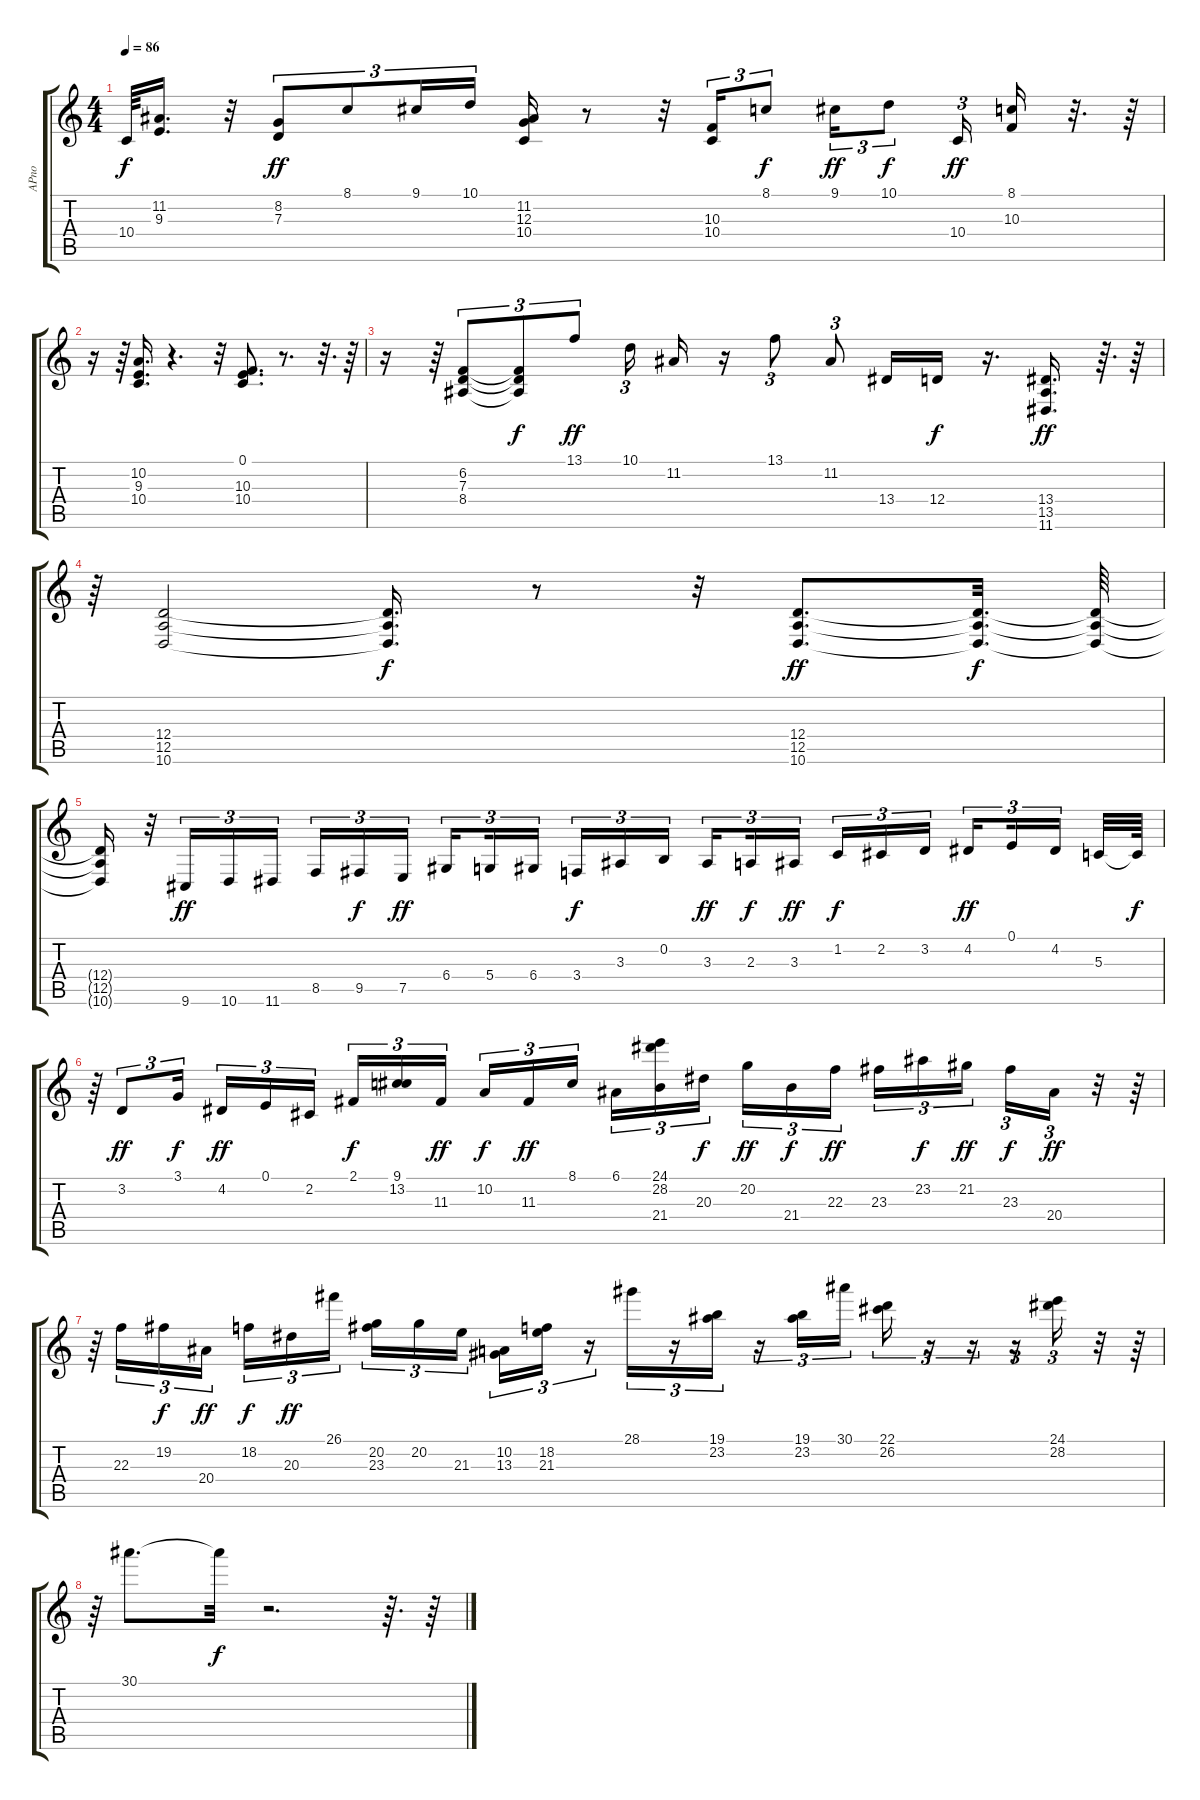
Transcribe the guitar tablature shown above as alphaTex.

\track ("APno" "APno") {instrument acousticgrandpiano}
\staff {score tabs}
\tuning (E4 B3 G3 D3 A2 E2) {hide}
\ts (4 4)
\tempo 86
\clef g2
\ks c
10.4{t}.64{dy f} (11.2 9.3).16{d} r.32 (8.2 7.3).8{tu (3 2) dy ff} 8.1.8{tu (3 2)} 9.1.16{tu (3 2)} 10.1.16{tu (3 2) beam splitsecondary} (11.2 12.3 10.4).16 r.8 r.32 (10.3 10.4).16{tu (3 2)} 8.1.8{tu (3 2) dy f} 9.1.16{tu (3 2) dy ff} 10.1.8{tu (3 2) dy f} 10.4.16{tu (3 2) dy ff} (8.1 10.3).16 r.32{d} r.64 |
r.16 r.64 (10.2 9.3 10.4).16{d} r.4{d} r.32 (0.1 10.3 10.4).8{d} r.8{d} r.32{d} r.64 |
r.16 r.64 (6.2 7.3 8.4).8{tu (3 2)} (6.2{t} 7.3{t} 8.4{t}).8{tu (3 2) dy f} 13.1.8{tu (3 2) dy ff} 10.1.16{tu (3 2)} 11.2.16 r.16 13.1.8{tu (3 2)} 11.2.8{tu (3 2)} 13.4.16 12.4.16{dy f} r.16{d} (13.4 13.5 11.6).16{d dy ff} r.64{d} r.64 |
r.64 (12.4 12.5 10.6).2 (12.4{t} 12.5{t} 10.6{t}).16{d dy f} r.8 r.32 (12.4 12.5 10.6).8{d dy ff} (12.4{t} 12.5{t} 10.6{t}).32{d dy f} (12.4{t} 12.5{t} 10.6{t}).64 |
(12.4{t} 12.5{t} 10.6{t}).16 r.32{tu (5 4)} 9.6.16{tu (3 2) dy ff} 10.6.16{tu (3 2)} 11.6.16{tu (3 2)} 8.5.16{tu (3 2)} 9.5.16{tu (3 2) dy f} 7.5.16{tu (3 2) dy ff} 6.4.16{tu (3 2) beam splitsecondary} 5.4.16{tu (3 2)} 6.4.16{tu (3 2)} 3.4.16{tu (3 2) dy f} 3.3.16{tu (3 2)} 0.2.16{tu (3 2)} 3.3.16{tu (3 2) dy ff beam splitsecondary} 2.3.16{tu (3 2) dy f} 3.3.16{tu (3 2) dy ff} 1.2.16{tu (3 2) dy f} 2.2.16{tu (3 2)} 3.2.16{tu (3 2)} 4.2.16{tu (3 2) dy ff beam splitsecondary} 0.1.16{tu (3 2)} 4.2.16{tu (3 2) beam splitsecondary} 5.3.32 5.3{t}.64{dy f} |
r.64 3.2.8{tu (3 2) dy ff} 3.1.16{tu (3 2) dy f beam splitsecondary} 4.2.16{tu (3 2) dy ff} 0.1.16{tu (3 2)} 2.2.16{tu (3 2)} 2.1.16{tu (3 2) dy f} (9.1 13.2).16{tu (3 2)} 11.3.16{tu (3 2) dy ff beam splitsecondary} 10.2.16{tu (3 2) dy f} 11.3.16{tu (3 2) dy ff} 8.1.16{tu (3 2)} 6.1.16{tu (3 2)} (24.1 28.2 21.4).16{tu (3 2)} 20.3.16{tu (3 2) dy f beam splitsecondary} 20.2.16{tu (3 2) dy ff} 21.4.16{tu (3 2) dy f} 22.3.16{tu (3 2) dy ff} 23.3.16{tu (3 2)} 23.2.16{tu (3 2) dy f} 21.2.16{tu (3 2) dy ff beam splitsecondary} 23.3.16{tu (3 2) dy f} 20.4.16{tu (3 2) dy ff} r.32 r.64 |
r.64 22.3.16{tu (3 2)} 19.2.16{tu (3 2) dy f} 20.4.16{tu (3 2) dy ff beam splitsecondary} 18.2.16{tu (3 2) dy f} 20.3.16{tu (3 2) dy ff} 26.1.16{tu (3 2)} (20.2 23.3).16{tu (3 2)} 20.2.16{tu (3 2)} 21.3.16{tu (3 2) beam splitsecondary} (10.2 13.3).16{tu (3 2)} (18.2 21.3).16{tu (3 2)} r.16{tu (3 2)} 28.1.16{tu (3 2)} r.16{tu (3 2)} (19.1 23.2).16{tu (3 2) beam splitsecondary} r.16{tu (3 2)} (19.1 23.2).16{tu (3 2)} 30.1.16{tu (3 2)} (22.1 26.2).16{tu (3 2)} r.16{tu (3 2)} r.16{tu (3 2)} r.16{tu (3 2)} (24.1 28.2).16{tu (3 2)} r.32 r.64 |
r.64 30.1.8{d} 30.1{t}.32{dy f} r.2{d} r.64{d} r.64
